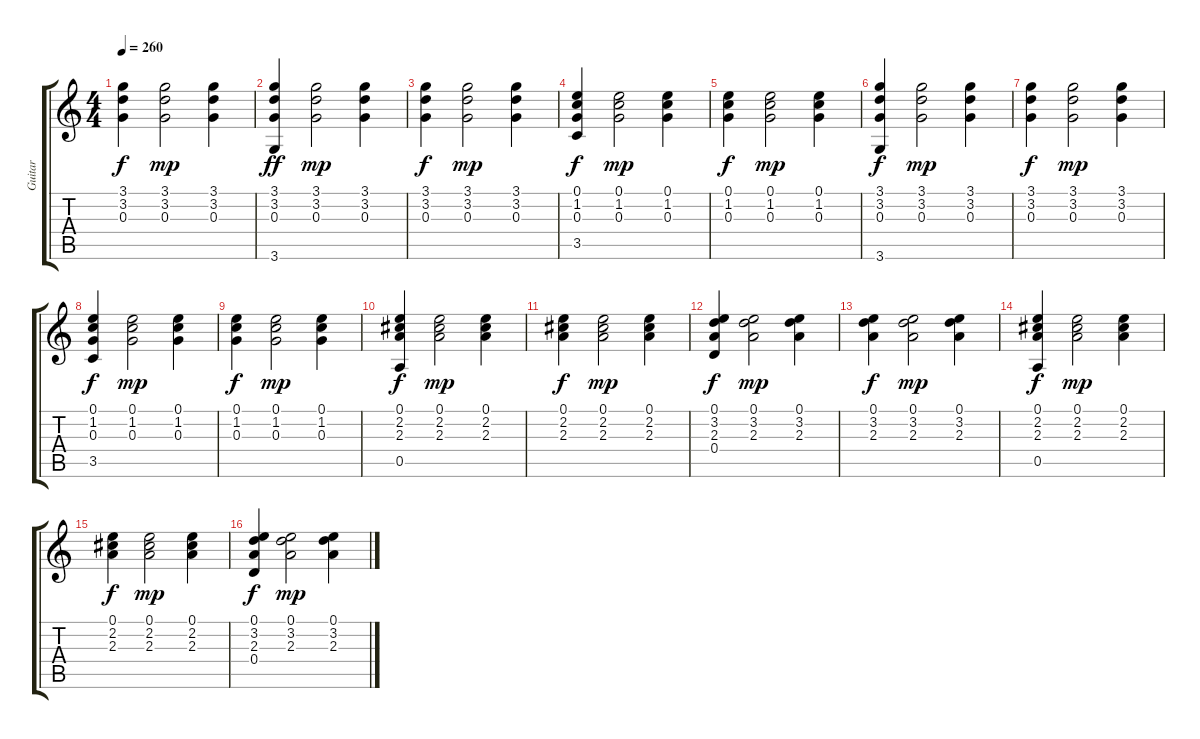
\track ("Guitar" "Guitar") {instrument acousticguitarnylon}
\staff {score tabs}
\tuning (E4 B3 G3 D3 A2 E2) {hide}
\ts (4 4)
\tempo 260
\clef g2
\ks c
(3.1 3.2 0.3).4{dy f} (3.1 3.2 0.3).2{dy mp} (3.1 3.2 0.3).4 |
(3.1 3.2 0.3 3.6).4{dy ff} (3.1 3.2 0.3).2{dy mp} (3.1 3.2 0.3).4 |
(3.1 3.2 0.3).4{dy f} (3.1 3.2 0.3).2{dy mp} (3.1 3.2 0.3).4 |
(0.1 1.2 0.3 3.5).4{dy f} (0.1 1.2 0.3).2{dy mp} (0.1 1.2 0.3).4 |
(0.1 1.2 0.3).4{dy f} (0.1 1.2 0.3).2{dy mp} (0.1 1.2 0.3).4 |
(3.1 3.2 0.3 3.6).4{dy f} (3.1 3.2 0.3).2{dy mp} (3.1 3.2 0.3).4 |
(3.1 3.2 0.3).4{dy f} (3.1 3.2 0.3).2{dy mp} (3.1 3.2 0.3).4 |
(0.1 1.2 0.3 3.5).4{dy f} (0.1 1.2 0.3).2{dy mp} (0.1 1.2 0.3).4 |
(0.1 1.2 0.3).4{dy f} (0.1 1.2 0.3).2{dy mp} (0.1 1.2 0.3).4 |
(0.1 2.2 2.3 0.5).4{dy f} (0.1 2.2 2.3).2{dy mp} (0.1 2.2 2.3).4 |
(0.1 2.2 2.3).4{dy f} (0.1 2.2 2.3).2{dy mp} (0.1 2.2 2.3).4 |
(0.1 3.2 2.3 0.4).4{dy f} (0.1 3.2 2.3).2{dy mp} (0.1 3.2 2.3).4 |
(0.1 3.2 2.3).4{dy f} (0.1 3.2 2.3).2{dy mp} (0.1 3.2 2.3).4 |
(0.1 2.2 2.3 0.5).4{dy f} (0.1 2.2 2.3).2{dy mp} (0.1 2.2 2.3).4 |
(0.1 2.2 2.3).4{dy f} (0.1 2.2 2.3).2{dy mp} (0.1 2.2 2.3).4 |
(0.1 3.2 2.3 0.4).4{dy f} (0.1 3.2 2.3).2{dy mp} (0.1 3.2 2.3).4
